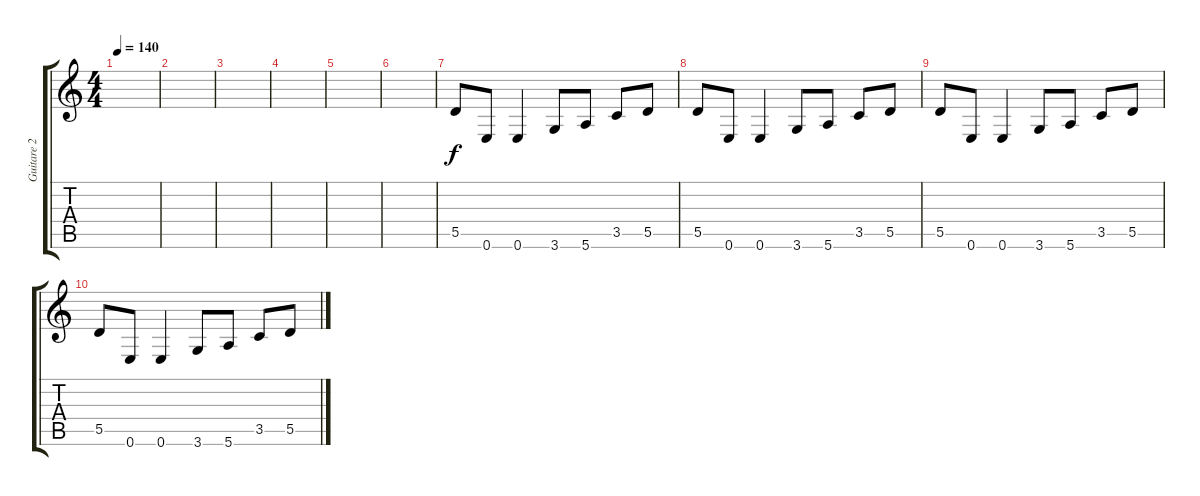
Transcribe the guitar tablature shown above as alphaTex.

\track ("Guitare 2" "Guitare 2") {instrument overdrivenguitar}
\staff {score tabs}
\tuning (E4 B3 G3 D3 A2 E2) {hide}
\ts (4 4)
\tempo 140
\clef g2
\ks c
|
|
|
|
|
|
5.5.8 0.6.8 0.6.4 3.6.8 5.6.8 3.5.8 5.5.8 |
5.5.8 0.6.8 0.6.4 3.6.8 5.6.8 3.5.8 5.5.8 |
5.5.8 0.6.8 0.6.4 3.6.8 5.6.8 3.5.8 5.5.8 |
5.5.8 0.6.8 0.6.4 3.6.8 5.6.8 3.5.8 5.5.8
